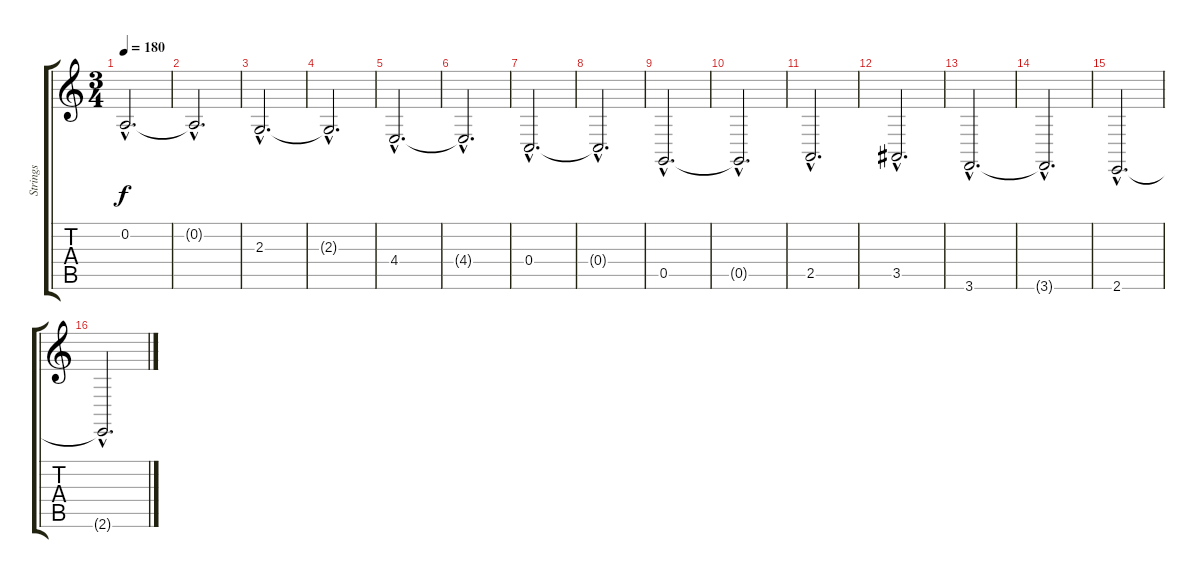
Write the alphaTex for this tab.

\track ("Strings" "Strings") {instrument stringensemble1}
\staff {score tabs}
\tuning (D4 A3 F3 C3 G2 D2) {hide}
\ts (3 4)
\tempo 180
\clef g2
\ks c
0.2{hac}.2{d dy f} |
0.2{hac t}.2{d} |
2.3{hac}.2{d} |
2.3{hac t}.2{d} |
4.4{hac}.2{d} |
4.4{hac t}.2{d} |
0.4{hac}.2{d} |
0.4{hac t}.2{d} |
0.5{hac}.2{d} |
0.5{hac t}.2{d} |
2.5{hac}.2{d} |
3.5{hac}.2{d} |
3.6{hac}.2{d} |
3.6{hac t}.2{d} |
2.6{hac}.2{d} |
2.6{hac t}.2{d}
